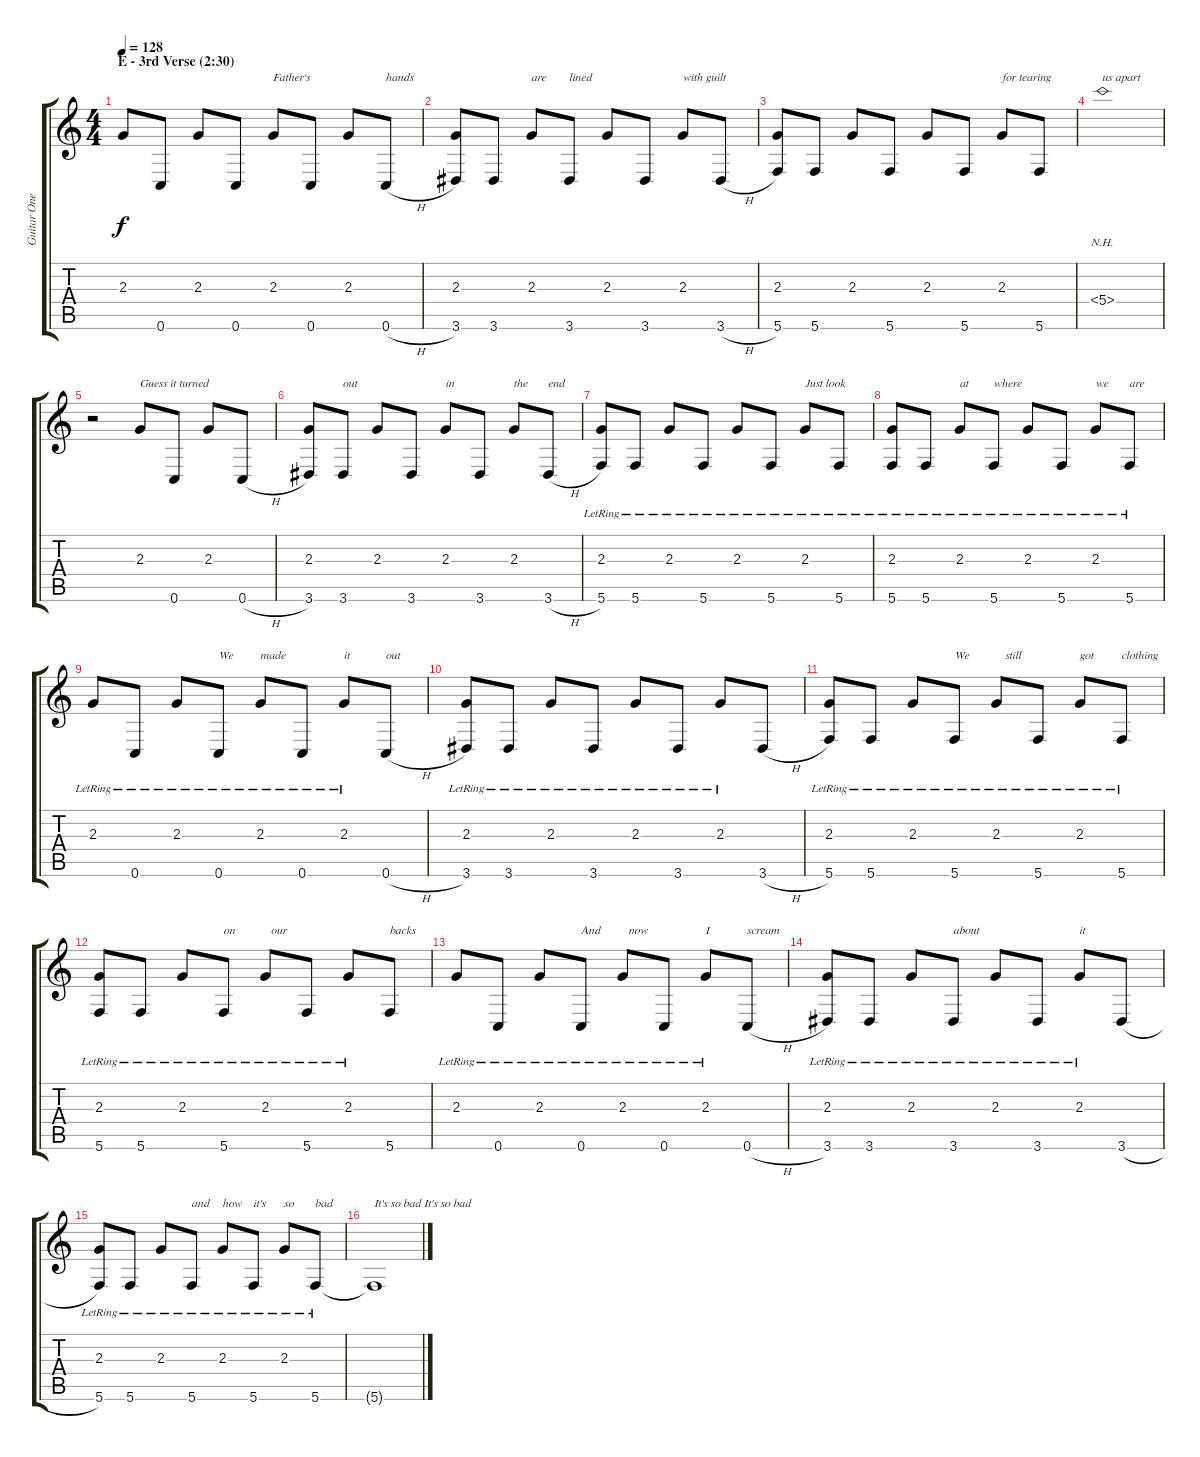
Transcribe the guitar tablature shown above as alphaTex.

\track ("Guitar One" "Guitar One") {instrument electricguitarclean}
\staff {score tabs}
\tuning (D4 A3 F3 C3 G2 C2) {hide}
\ts (4 4)
\section ("" "E - 3rd Verse (2:30)")
\tempo 128
\clef g2
\ks c
2.3.8{dy f} 0.6.8 2.3.8 0.6.8 2.3.8{txt "Father's"} 0.6.8 2.3.8 0.6{h}.8{txt "hands"} |
(2.3 3.6).8 3.6.8 2.3.8{txt "are"} 3.6.8{txt "lined"} 2.3.8 3.6.8 2.3.8{txt "with guilt"} 3.6{h}.8 |
(2.3 5.6).8 5.6.8 2.3.8 5.6.8 2.3.8 5.6.8 2.3.8{txt "for tearing"} 5.6.8 |
5.4{nh}.1{txt "us apart"} |
r.2 2.3.8{txt "Guess it turned"} 0.6.8 2.3.8 0.6{h}.8 |
(2.3 3.6).8 3.6.8{txt "out"} 2.3.8 3.6.8 2.3.8{txt "in"} 3.6.8 2.3.8{txt "the"} 3.6{h}.8{txt "end"} |
(2.3{lr} 5.6{lr}).8 5.6{lr}.8 2.3{lr}.8 5.6{lr}.8 2.3{lr}.8 5.6{lr}.8 2.3{lr}.8{txt "Just look"} 5.6{lr}.8 |
(2.3{lr} 5.6{lr}).8 5.6{lr}.8 2.3{lr}.8{txt "at"} 5.6{lr}.8{txt "where"} 2.3{lr}.8 5.6{lr}.8 2.3{lr}.8{txt "we"} 5.6{lr}.8{txt "are"} |
2.3{lr}.8 0.6{lr}.8 2.3{lr}.8 0.6{lr}.8{txt "We"} 2.3{lr}.8{txt "made"} 0.6{lr}.8 2.3{lr}.8{txt "it"} 0.6{h}.8{txt "out"} |
(2.3{lr} 3.6{lr}).8 3.6{lr}.8 2.3{lr}.8 3.6{lr}.8 2.3{lr}.8 3.6{lr}.8 2.3{lr}.8 3.6{h}.8 |
(2.3{lr} 5.6{lr}).8 5.6{lr}.8 2.3{lr}.8 5.6{lr}.8{txt "We"} 2.3{lr}.8{txt "   still"} 5.6{lr}.8 2.3{lr}.8{txt "got"} 5.6{lr}.8{txt "clothing"} |
(2.3{lr} 5.6{lr}).8 5.6{lr}.8 2.3{lr}.8 5.6{lr}.8{txt "on"} 2.3{lr}.8{txt "  our"} 5.6{lr}.8 2.3{lr}.8 5.6.8{txt "backs"} |
2.3{lr}.8 0.6{lr}.8 2.3{lr}.8 0.6{lr}.8{txt "And"} 2.3{lr}.8{txt "  now"} 0.6{lr}.8 2.3{lr}.8{txt "I"} 0.6{h}.8{txt "scream"} |
(2.3{lr} 3.6{lr}).8 3.6{lr}.8 2.3{lr}.8 3.6{lr}.8{txt "about"} 2.3{lr}.8 3.6{lr}.8 2.3{lr}.8{txt "it"} 3.6{h}.8 |
(2.3{lr} 5.6{lr}).8 5.6{lr}.8 2.3{lr}.8 5.6{lr}.8{txt "and"} 2.3{lr}.8{txt "how"} 5.6{lr}.8{txt "it's"} 2.3{lr}.8{txt "so"} 5.6{lr}.8{txt "bad"} |
5.6{t}.1{txt "It's so bad It's so bad"}
